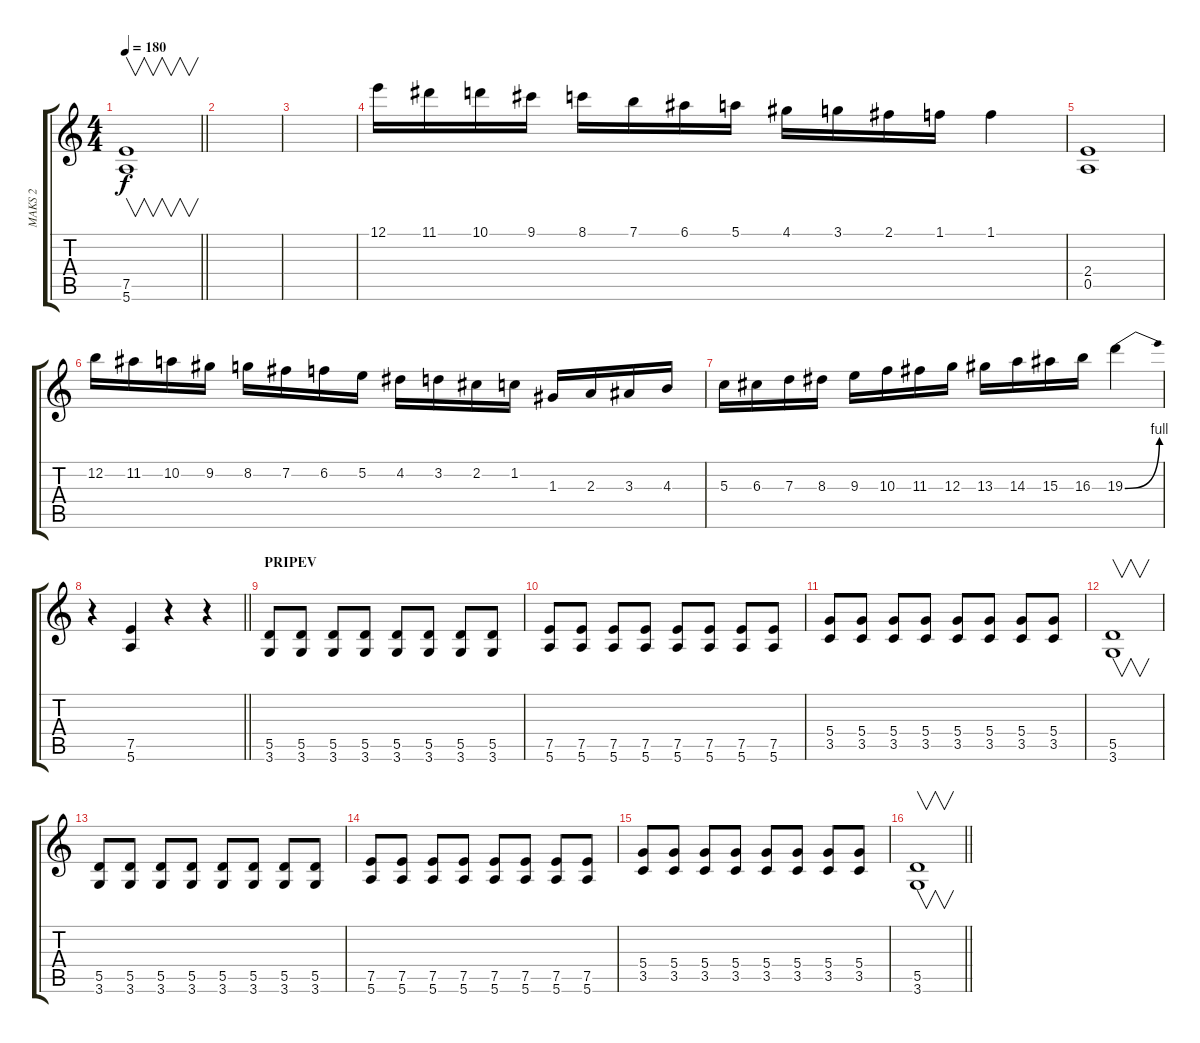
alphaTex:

\track ("MAKS 2" "MAKS 2") {instrument distortionguitar}
\staff {score tabs}
\tuning (E4 B3 G3 D3 A2 E2) {hide}
\ts (4 4)
\tempo 180
\clef g2
\barLineRight lightlight
\ks c
(7.5 5.6).1{v dy f} |
|
|
12.1.16 11.1.16 10.1.16 9.1.16 8.1.16 7.1.16 6.1.16 5.1.16 4.1.16 3.1.16 2.1.16 1.1.16 1.1.4 |
(2.4 0.5).1 |
12.2.16 11.2.16 10.2.16 9.2.16 8.2.16 7.2.16 6.2.16 5.2.16 4.2.16 3.2.16 2.2.16 1.2.16 1.3.16 2.3.16 3.3.16 4.3.16 |
5.3.16 6.3.16 7.3.16 8.3.16 9.3.16 10.3.16 11.3.16 12.3.16 13.3.16 14.3.16 15.3.16 16.3.16 19.3{be (bend 0 0 60 4)}.4 |
\barLineRight lightlight
r.4 (7.5 5.6).4 r.4 r.4 |
\section ("" "PRIPEV")
(5.5 3.6).8 (5.5 3.6).8 (5.5 3.6).8 (5.5 3.6).8 (5.5 3.6).8 (5.5 3.6).8 (5.5 3.6).8 (5.5 3.6).8 |
(7.5 5.6).8 (7.5 5.6).8 (7.5 5.6).8 (7.5 5.6).8 (7.5 5.6).8 (7.5 5.6).8 (7.5 5.6).8 (7.5 5.6).8 |
(5.4 3.5).8 (5.4 3.5).8 (5.4 3.5).8 (5.4 3.5).8 (5.4 3.5).8 (5.4 3.5).8 (5.4 3.5).8 (5.4 3.5).8 |
(5.5 3.6).1{v} |
(5.5 3.6).8 (5.5 3.6).8 (5.5 3.6).8 (5.5 3.6).8 (5.5 3.6).8 (5.5 3.6).8 (5.5 3.6).8 (5.5 3.6).8 |
(7.5 5.6).8 (7.5 5.6).8 (7.5 5.6).8 (7.5 5.6).8 (7.5 5.6).8 (7.5 5.6).8 (7.5 5.6).8 (7.5 5.6).8 |
(5.4 3.5).8 (5.4 3.5).8 (5.4 3.5).8 (5.4 3.5).8 (5.4 3.5).8 (5.4 3.5).8 (5.4 3.5).8 (5.4 3.5).8 |
\barLineRight lightlight
(5.5 3.6).1{v}
